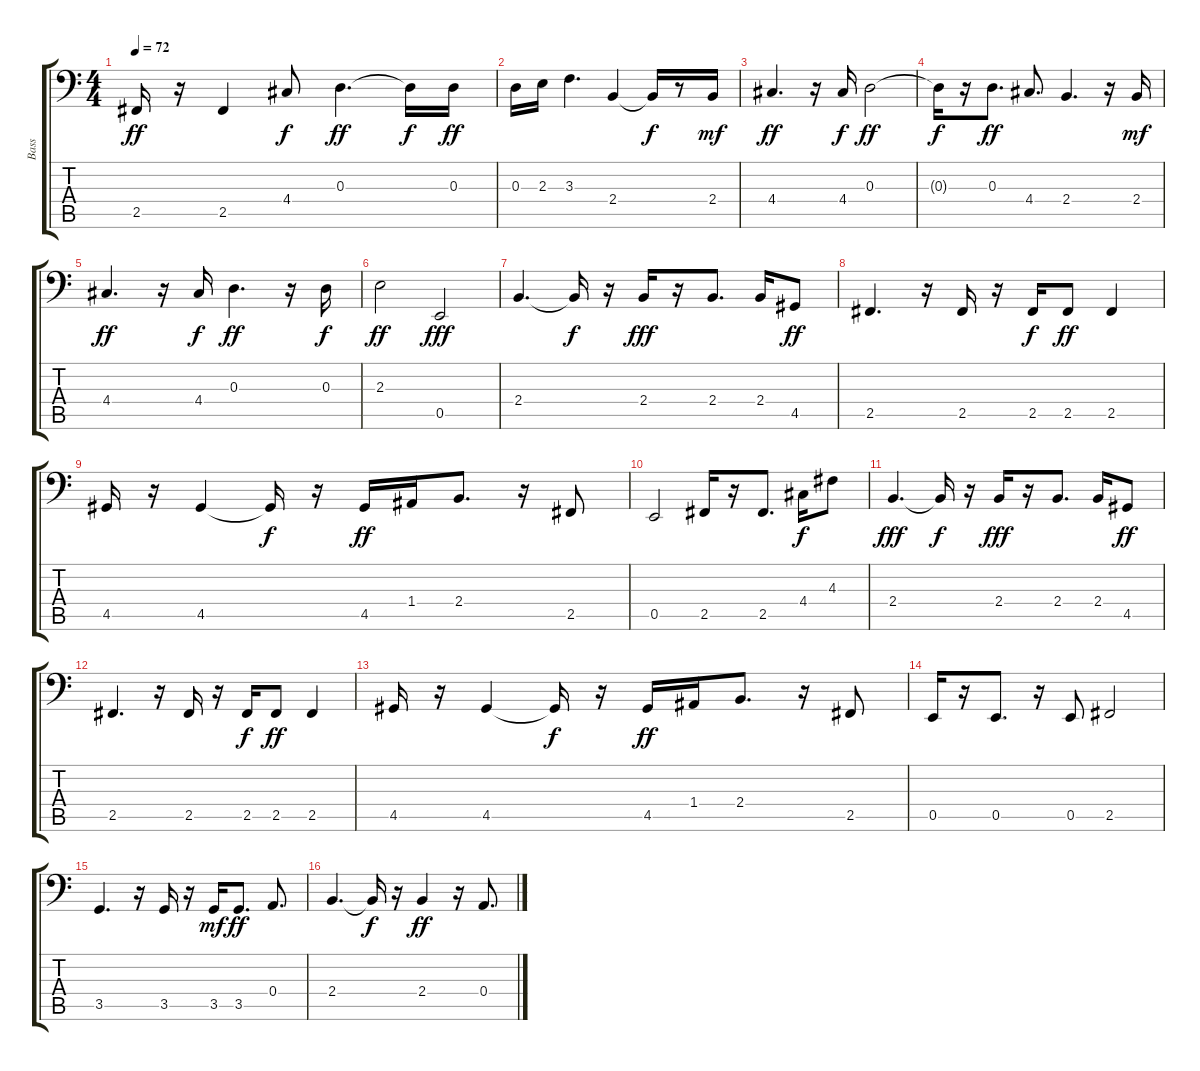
\track ("Bass" "Bass") {instrument electricbassfinger}
\staff {score tabs}
\tuning (C3 G2 D2 A1 E1 B0) {hide}
\ts (4 4)
\tempo 72
\clef f4
\ks c
2.5.16{dy ff} r.16 2.5.4 4.4.8{dy f} 0.3.4{d dy ff} 0.3{t}.16{dy f} 0.3.16{dy ff} |
0.3.16 2.3.16 3.3.4{d} 2.4.4 2.4{t}.16{dy f} r.8 2.4.16{dy mf} |
4.4.4{d dy ff} r.16 4.4.16{dy f} 0.3.2{dy ff} |
0.3{t}.16{dy f} r.16 0.3.8{d dy ff} 4.4.8{d} 2.4.4{d} r.16 2.4.16{dy mf} |
4.4.4{d dy ff} r.16 4.4.16{dy f} 0.3.4{d dy ff} r.16 0.3.16{dy f} |
2.3.2{dy ff} 0.5.2{dy fff} |
2.4.4{d} 2.4{t}.16{dy f} r.16 2.4.16{dy fff} r.16 2.4.8{d} 2.4.16 4.5.8{dy ff} |
2.5.4{d} r.16 2.5.16 r.16 2.5.16{dy f} 2.5.8{dy ff} 2.5.4 |
4.5.16 r.16 4.5.4 4.5{t}.16{dy f} r.16 4.5.16{dy ff} 1.4.16 2.4.8{d} r.16 2.5.8 |
0.5.2 2.5.16 r.16 2.5.8{d} 4.4.16{dy f} 4.3.8 |
2.4.4{d dy fff} 2.4{t}.16{dy f} r.16 2.4.16{dy fff} r.16 2.4.8{d} 2.4.16 4.5.8{dy ff} |
2.5.4{d} r.16 2.5.16 r.16 2.5.16{dy f} 2.5.8{dy ff} 2.5.4 |
4.5.16 r.16 4.5.4 4.5{t}.16{dy f} r.16 4.5.16{dy ff} 1.4.16 2.4.8{d} r.16 2.5.8 |
0.5.16 r.16 0.5.8{d} r.16 0.5.8 2.5.2 |
3.5.4{d} r.16 3.5.16 r.16 3.5.16{dy mf} 3.5.8{d dy ff} 0.4.8{d} |
2.4.4{d} 2.4{t}.16{dy f} r.16 2.4.4{dy ff} r.16 0.4.8{d}
